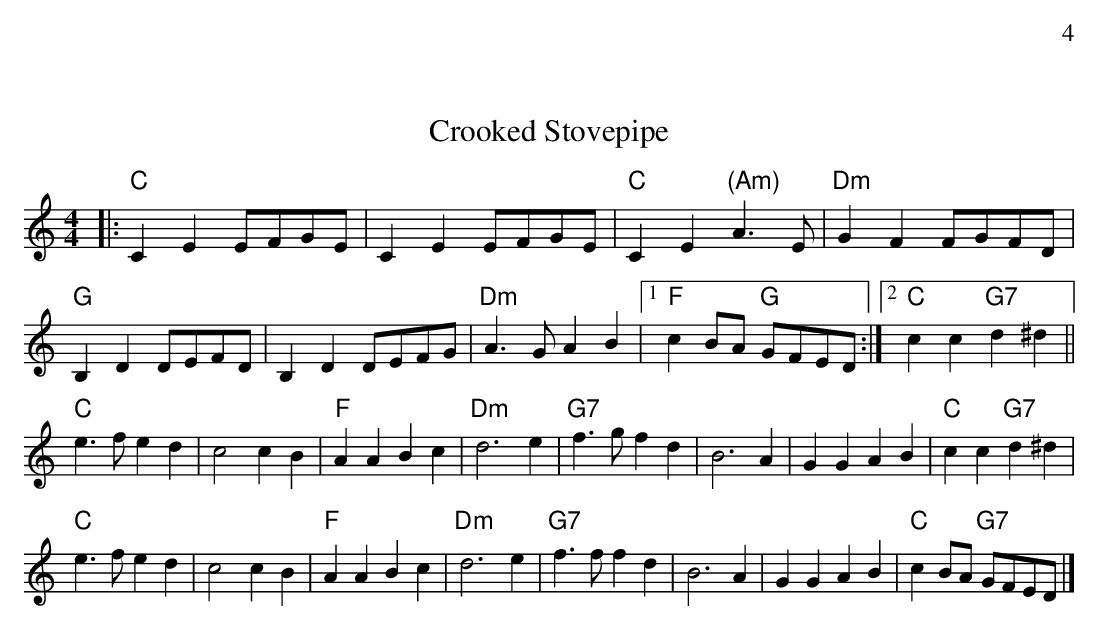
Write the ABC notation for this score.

X:1
%%begintext right
%%4
%%endtext
T:Crooked Stovepipe
M:4/4
L:1/4
K:C
|:"C"CE E/2F/2G/2E/2 | CE E/2F/2G/2E/2 |"C"CE "(Am)"A>E |"Dm"GF F/2G/2F/2D/2 |
"G"B,D D/2E/2F/2D/2 | B,D D/2E/2F/2G/2 |"Dm"A>G AB |1 "F"cB/2A/2 "G"G/2F/2E/2D/2 :|2"C"cc "G7"d^d ||
"C"e>f ed | c2 cB |"F"AA Bc |"Dm"d3 e |"G7"f>g fd | B3 A | GG AB |"C"cc "G7"d^d |
"C"e>f ed | c2 cB |"F"AA Bc |"Dm"d3 e |"G7"f>f fd | B3 A | GG AB |"C"cB/2A/2 "G7"G/2F/2E/2D/2 |]
